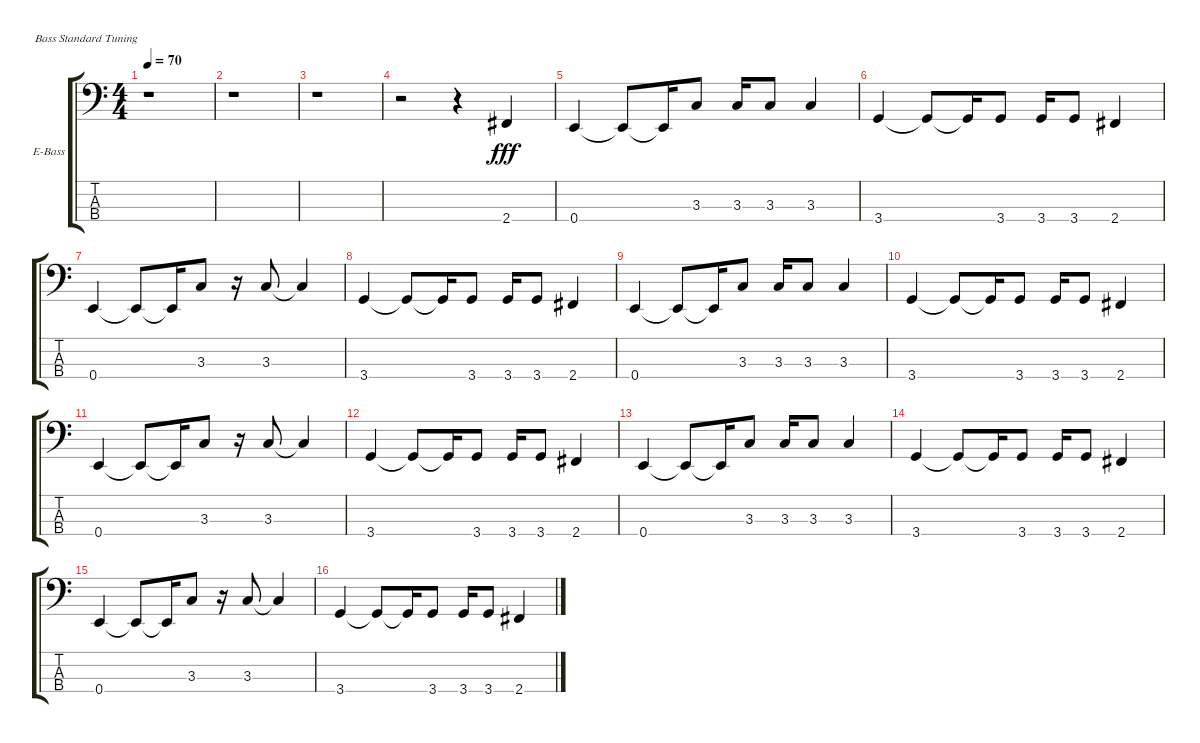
\bracketExtendMode groupsimilarinstruments
\firstSystemTrackNameOrientation horizontal
\otherSystemsTrackNameOrientation horizontal
\track ("µç±´Ë¾" "E-Bass") {instrument electricbassfinger}
\staff {score tabs}
\tuning (G2 D2 A1 E1)
\ts (4 4)
\beaming (8 2 2 2 2)
\tempo 70
\clef f4
\ks c
r.1{dy fff instrument electricbassfinger} |
r.1 |
r.1 |
r.2 r.4 2.4.4 |
0.4.4 0.4{t}.8 0.4{t}.16 3.3.8{txt ""} 3.3.16 3.3.8 3.3.4 |
3.4.4 3.4{t}.8 3.4{t}.16 3.4.8 3.4.16 3.4.8 2.4.4 |
0.4.4 0.4{t}.8 0.4{t}.16 3.3.8 r.16 3.3.8 3.3{t}.4 |
3.4.4 3.4{t}.8 3.4{t}.16 3.4.8 3.4.16 3.4.8 2.4.4 |
0.4.4 0.4{t}.8 0.4{t}.16 3.3.8 3.3.16 3.3.8 3.3.4 |
3.4.4 3.4{t}.8 3.4{t}.16 3.4.8 3.4.16 3.4.8 2.4.4 |
0.4.4 0.4{t}.8 0.4{t}.16 3.3.8 r.16 3.3.8 3.3{t}.4 |
3.4.4 3.4{t}.8 3.4{t}.16 3.4.8 3.4.16 3.4.8 2.4.4 |
0.4.4 0.4{t}.8 0.4{t}.16 3.3.8 3.3.16 3.3.8 3.3.4 |
3.4.4 3.4{t}.8 3.4{t}.16 3.4.8 3.4.16 3.4.8 2.4.4 |
0.4.4 0.4{t}.8 0.4{t}.16 3.3.8 r.16 3.3.8 3.3{t}.4 |
3.4.4 3.4{t}.8 3.4{t}.16 3.4.8 3.4.16 3.4.8 2.4.4
